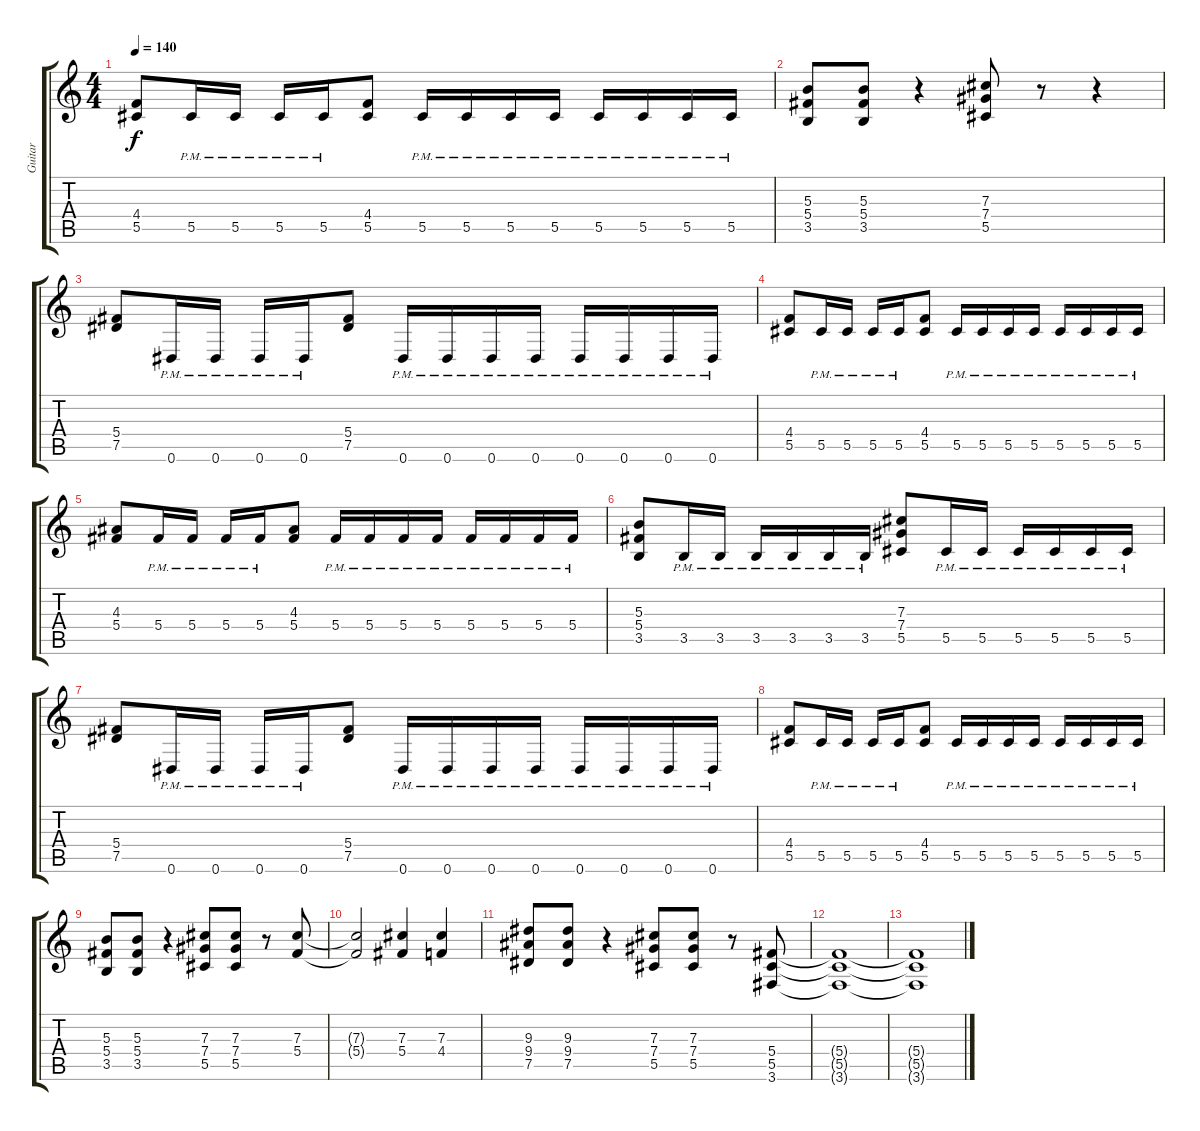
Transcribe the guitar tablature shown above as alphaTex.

\track ("Guitar" "Guitar") {instrument distortionguitar}
\staff {score tabs}
\tuning (Eb4 Bb3 Gb3 Db3 Ab2 Eb2) {hide}
\ts (4 4)
\tempo 140
\clef g2
\ks c
(4.4 5.5).8{dy f} 5.5{pm}.16 5.5{pm}.16 5.5{pm}.16 5.5{pm}.16 (4.4 5.5).8 5.5{pm}.16 5.5{pm}.16 5.5{pm}.16 5.5{pm}.16 5.5{pm}.16 5.5{pm}.16 5.5{pm}.16 5.5{pm}.16 |
(5.3 5.4 3.5).8 (5.3 5.4 3.5).8 r.4 (7.3 7.4 5.5).8 r.8 r.4 |
(5.4 7.5).8 0.6{pm}.16 0.6{pm}.16 0.6{pm}.16 0.6{pm}.16 (5.4 7.5).8 0.6{pm}.16 0.6{pm}.16 0.6{pm}.16 0.6{pm}.16 0.6{pm}.16 0.6{pm}.16 0.6{pm}.16 0.6{pm}.16 |
(4.4 5.5).8 5.5{pm}.16 5.5{pm}.16 5.5{pm}.16 5.5{pm}.16 (4.4 5.5).8 5.5{pm}.16 5.5{pm}.16 5.5{pm}.16 5.5{pm}.16 5.5{pm}.16 5.5{pm}.16 5.5{pm}.16 5.5{pm}.16 |
(4.3 5.4).8 5.4{pm}.16 5.4{pm}.16 5.4{pm}.16 5.4{pm}.16 (4.3 5.4).8 5.4{pm}.16 5.4{pm}.16 5.4{pm}.16 5.4{pm}.16 5.4{pm}.16 5.4{pm}.16 5.4{pm}.16 5.4{pm}.16 |
(5.3 5.4 3.5).8 3.5{pm}.16 3.5{pm}.16 3.5{pm}.16 3.5{pm}.16 3.5{pm}.16 3.5{pm}.16 (7.3 7.4 5.5).8 5.5{pm}.16 5.5{pm}.16 5.5{pm}.16 5.5{pm}.16 5.5{pm}.16 5.5{pm}.16 |
(5.4 7.5).8 0.6{pm}.16 0.6{pm}.16 0.6{pm}.16 0.6{pm}.16 (5.4 7.5).8 0.6{pm}.16 0.6{pm}.16 0.6{pm}.16 0.6{pm}.16 0.6{pm}.16 0.6{pm}.16 0.6{pm}.16 0.6{pm}.16 |
(4.4 5.5).8 5.5{pm}.16 5.5{pm}.16 5.5{pm}.16 5.5{pm}.16 (4.4 5.5).8 5.5{pm}.16 5.5{pm}.16 5.5{pm}.16 5.5{pm}.16 5.5{pm}.16 5.5{pm}.16 5.5{pm}.16 5.5{pm}.16 |
(5.3 5.4 3.5).8 (5.3 5.4 3.5).8 r.4 (7.3 7.4 5.5).8 (7.3 7.4 5.5).8 r.8 (7.3 5.4).8 |
(7.3{t} 5.4{t}).2 (7.3 5.4).4 (7.3 4.4).4 |
(9.3 9.4 7.5).8 (9.3 9.4 7.5).8 r.4 (7.3 7.4 5.5).8 (7.3 7.4 5.5).8 r.8 (5.4 5.5 3.6).8 |
(5.4{t} 5.5{t} 3.6{t}).1 |
(5.4{t} 5.5{t} 3.6{t}).1
